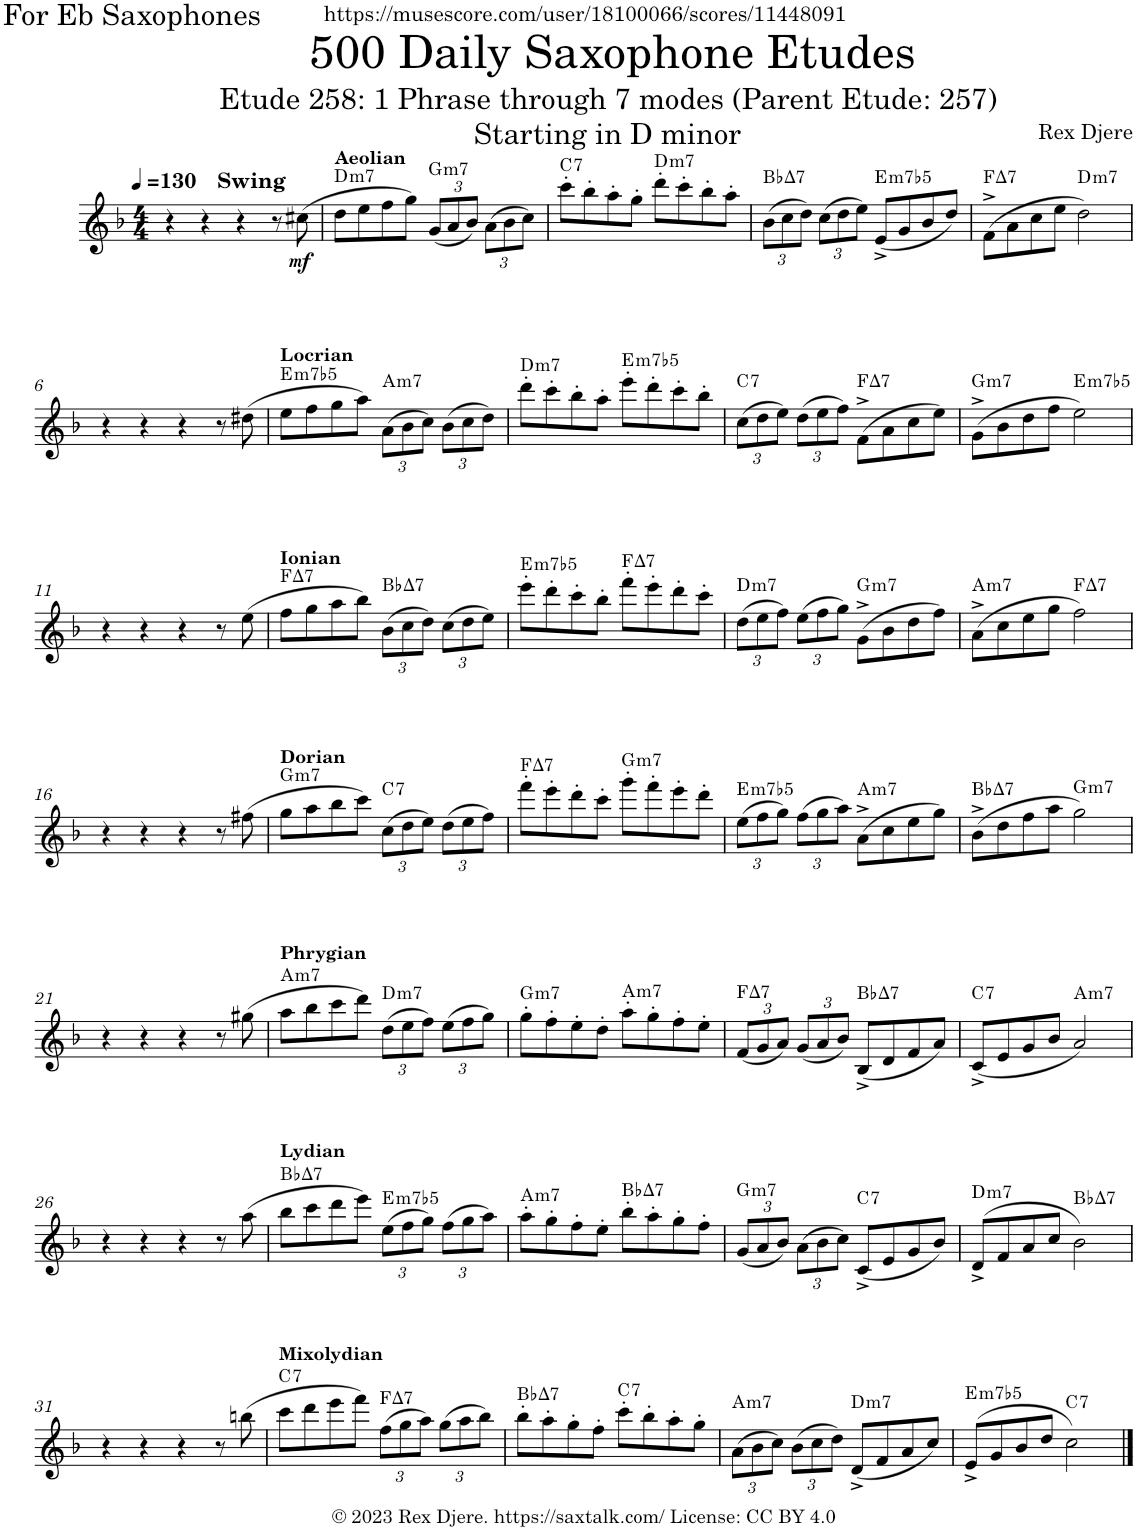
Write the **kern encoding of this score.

**kern	**dynam	**harte
*part1	*part1	*part1
*staff1	*staff1	*
*I"Alto Saxophone	*	*
*I'A. Sax.	*	*
*clefG2	*	*
*Trd5c9	*	*
*k[b-]	*	*
*M4/4	*	*
*MM130	*	*
=1	=1	=1
!LO:TX:a:B:t=Swing	!	!
4r	.	.
4r	.	.
4r	.	.
8r	.	.
!	!LO:DY:b	!
(8cc#X\	mf	.
=2	=2	=2
!LO:TX:a:B:t=Aeolian	!	!LO:H:kt=m7
8dd\L	.	D:min7
8ee\	.	.
8ff\	.	.
8gg\J)	.	.
*Xbrackettup	*	*
!	!	!LO:H:kt=m7
(12g/L	.	G:min7
12a/	.	.
12b-/J)	.	.
(12a\L	.	.
12b-\	.	.
12cc\J)	.	.
=3	=3	=3
!	!	!LO:H:kt=7
8ccc'\L	.	C:7
8bb-'\	.	.
8aa'\	.	.
8gg'\J	.	.
!	!	!LO:H:kt=m7
8ddd'\L	.	D:min7
8ccc'\	.	.
8bb-'\	.	.
8aa'\J	.	.
=4	=4	=4
!	!	!LO:H:kt=7
(12b-\L	.	Bb:maj7
12cc\	.	.
12dd\J)	.	.
(12cc\L	.	.
12dd\	.	.
12ee\J)	.	.
!	!	!LO:H:kt=m7b5
(8e^/L	.	E:hdim7
8g/	.	.
8b-/	.	.
8dd/J)	.	.
=5	=5	=5
!	!	!LO:H:kt=7
(8f^\L	.	F:maj7
8a\	.	.
8cc\	.	.
8ee\J	.	.
!	!	!LO:H:kt=m7
2dd\)	.	D:min7
!!LO:LB:g=z
=6	=6	=6
4r	.	.
4r	.	.
4r	.	.
8r	.	.
(8dd#X\	.	.
=7	=7	=7
!LO:TX:a:B:t=Locrian	!	!LO:H:kt=m7b5
8ee\L	.	E:hdim7
8ff\	.	.
8gg\	.	.
8aa\J)	.	.
!	!	!LO:H:kt=m7
(12a\L	.	A:min7
12b-\	.	.
12cc\J)	.	.
(12b-\L	.	.
12cc\	.	.
12dd\J)	.	.
=8	=8	=8
!	!	!LO:H:kt=m7
8ddd'\L	.	D:min7
8ccc'\	.	.
8bb-'\	.	.
8aa'\J	.	.
!	!	!LO:H:kt=m7b5
8eee'\L	.	E:hdim7
8ddd'\	.	.
8ccc'\	.	.
8bb-'\J	.	.
=9	=9	=9
!	!	!LO:H:kt=7
(12cc\L	.	C:7
12dd\	.	.
12ee\J)	.	.
(12dd\L	.	.
12ee\	.	.
12ff\J)	.	.
!	!	!LO:H:kt=7
(8f^\L	.	F:maj7
8a\	.	.
8cc\	.	.
8ee\J)	.	.
=10	=10	=10
!	!	!LO:H:kt=m7
(8g^\L	.	G:min7
8b-\	.	.
8dd\	.	.
8ff\J	.	.
!	!	!LO:H:kt=m7b5
2ee\)	.	E:hdim7
!!LO:LB:g=z
=11	=11	=11
4r	.	.
4r	.	.
4r	.	.
8r	.	.
(8ee\	.	.
=12	=12	=12
!LO:TX:a:B:t=Ionian	!	!LO:H:kt=7
8ff\L	.	F:maj7
8gg\	.	.
8aa\	.	.
8bb-\J)	.	.
!	!	!LO:H:kt=7
(12b-\L	.	Bb:maj7
12cc\	.	.
12dd\J)	.	.
(12cc\L	.	.
12dd\	.	.
12ee\J)	.	.
=13	=13	=13
!	!	!LO:H:kt=m7b5
8eee'\L	.	E:hdim7
8ddd'\	.	.
8ccc'\	.	.
8bb-'\J	.	.
!	!	!LO:H:kt=7
8fff'\L	.	F:maj7
8eee'\	.	.
8ddd'\	.	.
8ccc'\J	.	.
=14	=14	=14
!	!	!LO:H:kt=m7
(12dd\L	.	D:min7
12ee\	.	.
12ff\J)	.	.
(12ee\L	.	.
12ff\	.	.
12gg\J)	.	.
!	!	!LO:H:kt=m7
(8g^\L	.	G:min7
8b-\	.	.
8dd\	.	.
8ff\J)	.	.
=15	=15	=15
!	!	!LO:H:kt=m7
(8a^\L	.	A:min7
8cc\	.	.
8ee\	.	.
8gg\J	.	.
!	!	!LO:H:kt=7
2ff\)	.	F:maj7
!!LO:LB:g=z
=16	=16	=16
4r	.	.
4r	.	.
4r	.	.
8r	.	.
(8ff#X\	.	.
=17	=17	=17
!LO:TX:a:B:t=Dorian	!	!LO:H:kt=m7
8gg\L	.	G:min7
8aa\	.	.
8bb-\	.	.
8ccc\J)	.	.
!	!	!LO:H:kt=7
(12cc\L	.	C:7
12dd\	.	.
12ee\J)	.	.
(12dd\L	.	.
12ee\	.	.
12ff\J)	.	.
=18	=18	=18
!	!	!LO:H:kt=7
8fff'\L	.	F:maj7
8eee'\	.	.
8ddd'\	.	.
8ccc'\J	.	.
!	!	!LO:H:kt=m7
8ggg'\L	.	G:min7
8fff'\	.	.
8eee'\	.	.
8ddd'\J	.	.
=19	=19	=19
!	!	!LO:H:kt=m7b5
(12ee\L	.	E:hdim7
12ff\	.	.
12gg\J)	.	.
(12ff\L	.	.
12gg\	.	.
12aa\J)	.	.
!	!	!LO:H:kt=m7
(8a^\L	.	A:min7
8cc\	.	.
8ee\	.	.
8gg\J)	.	.
=20	=20	=20
!	!	!LO:H:kt=7
(8b-^\L	.	Bb:maj7
8dd\	.	.
8ff\	.	.
8aa\J	.	.
!	!	!LO:H:kt=m7
2gg\)	.	G:min7
!!LO:LB:g=z
=21	=21	=21
4r	.	.
4r	.	.
4r	.	.
8r	.	.
(8gg#X\	.	.
=22	=22	=22
!LO:TX:a:B:t=Phrygian	!	!LO:H:kt=m7
8aa\L	.	A:min7
8bb-\	.	.
8ccc\	.	.
8ddd\J)	.	.
!	!	!LO:H:kt=m7
(12dd\L	.	D:min7
12ee\	.	.
12ff\J)	.	.
(12ee\L	.	.
12ff\	.	.
12gg\J)	.	.
=23	=23	=23
!	!	!LO:H:kt=m7
8gg'\L	.	G:min7
8ff'\	.	.
8ee'\	.	.
8dd'\J	.	.
!	!	!LO:H:kt=m7
8aa'\L	.	A:min7
8gg'\	.	.
8ff'\	.	.
8ee'\J	.	.
=24	=24	=24
!	!	!LO:H:kt=7
(12f/L	.	F:maj7
12g/	.	.
12a/J)	.	.
(12g/L	.	.
12a/	.	.
12b-/J)	.	.
!	!	!LO:H:kt=7
(8B-^/L	.	Bb:maj7
8d/	.	.
8f/	.	.
8a/J)	.	.
=25	=25	=25
!	!	!LO:H:kt=7
(8c^/L	.	C:7
8e/	.	.
8g/	.	.
8b-/J	.	.
!	!	!LO:H:kt=m7
2a/)	.	A:min7
!!LO:LB:g=z
=26	=26	=26
4r	.	.
4r	.	.
4r	.	.
8r	.	.
(8aa\	.	.
=27	=27	=27
!LO:TX:a:B:t=Lydian	!	!LO:H:kt=7
8bb-\L	.	Bb:maj7
8ccc\	.	.
8ddd\	.	.
8eee\J)	.	.
!	!	!LO:H:kt=m7b5
(12ee\L	.	E:hdim7
12ff\	.	.
12gg\J)	.	.
(12ff\L	.	.
12gg\	.	.
12aa\J)	.	.
=28	=28	=28
!	!	!LO:H:kt=m7
8aa'\L	.	A:min7
8gg'\	.	.
8ff'\	.	.
8ee'\J	.	.
!	!	!LO:H:kt=7
8bb-'\L	.	Bb:maj7
8aa'\	.	.
8gg'\	.	.
8ff'\J	.	.
=29	=29	=29
!	!	!LO:H:kt=m7
(12g/L	.	G:min7
12a/	.	.
12b-/J)	.	.
(12a\L	.	.
12b-\	.	.
12cc\J)	.	.
!	!	!LO:H:kt=7
(8c^/L	.	C:7
8e/	.	.
8g/	.	.
8b-/J)	.	.
=30	=30	=30
!	!	!LO:H:kt=m7
(8d^/L	.	D:min7
8f/	.	.
8a/	.	.
8cc/J	.	.
!	!	!LO:H:kt=7
2b-\)	.	Bb:maj7
!!LO:LB:g=z
=31	=31	=31
4r	.	.
4r	.	.
4r	.	.
8r	.	.
(8bbn\	.	.
=32	=32	=32
!LO:TX:a:B:t=Mixolydian	!	!LO:H:kt=7
8ccc\L	.	C:7
8ddd\	.	.
8eee\	.	.
8fff\J)	.	.
!	!	!LO:H:kt=7
(12ff\L	.	F:maj7
12gg\	.	.
12aa\J)	.	.
(12gg\L	.	.
12aa\	.	.
12bb-\J)	.	.
=33	=33	=33
!	!	!LO:H:kt=7
8bb-'\L	.	Bb:maj7
8aa'\	.	.
8gg'\	.	.
8ff'\J	.	.
!	!	!LO:H:kt=7
8ccc'\L	.	C:7
8bb-'\	.	.
8aa'\	.	.
8gg'\J	.	.
=34	=34	=34
!	!	!LO:H:kt=m7
(12a\L	.	A:min7
12b-\	.	.
12cc\J)	.	.
(12b-\L	.	.
12cc\	.	.
12dd\J)	.	.
!	!	!LO:H:kt=m7
(8d^/L	.	D:min7
8f/	.	.
8a/	.	.
8cc/J)	.	.
=35	=35	=35
!	!	!LO:H:kt=m7b5
(8e^/L	.	E:hdim7
8g/	.	.
8b-/	.	.
8dd/J	.	.
!	!	!LO:H:kt=7
2cc\)	.	C:7
==	==	==
*-	*-	*-
